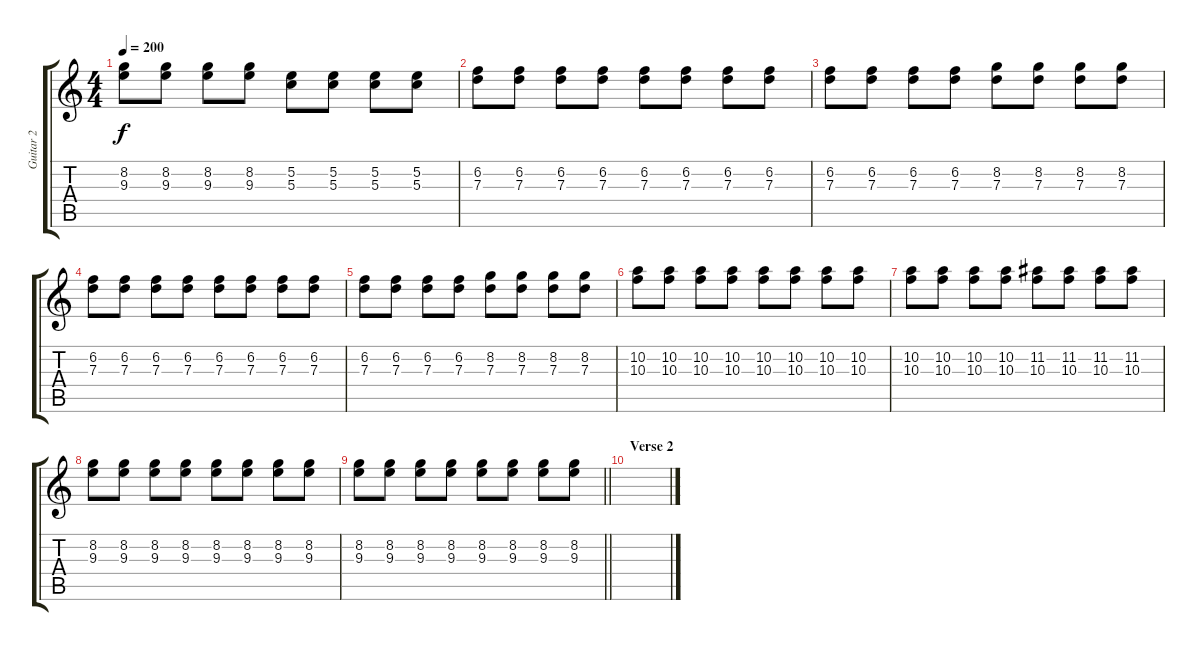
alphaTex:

\track ("Guitar 2" "Guitar 2") {instrument distortionguitar}
\staff {score tabs}
\tuning (E4 B3 G3 D3 A2 D2) {hide}
\ts (4 4)
\tempo 200
\clef g2
\ks c
(8.2 9.3).8{dy f} (8.2 9.3).8 (8.2 9.3).8 (8.2 9.3).8 (5.2 5.3).8 (5.2 5.3).8 (5.2 5.3).8 (5.2 5.3).8 |
(6.2 7.3).8 (6.2 7.3).8 (6.2 7.3).8 (6.2 7.3).8 (6.2 7.3).8 (6.2 7.3).8 (6.2 7.3).8 (6.2 7.3).8 |
(6.2 7.3).8 (6.2 7.3).8 (6.2 7.3).8 (6.2 7.3).8 (8.2 7.3).8 (8.2 7.3).8 (8.2 7.3).8 (8.2 7.3).8 |
(6.2 7.3).8 (6.2 7.3).8 (6.2 7.3).8 (6.2 7.3).8 (6.2 7.3).8 (6.2 7.3).8 (6.2 7.3).8 (6.2 7.3).8 |
(6.2 7.3).8 (6.2 7.3).8 (6.2 7.3).8 (6.2 7.3).8 (8.2 7.3).8 (8.2 7.3).8 (8.2 7.3).8 (8.2 7.3).8 |
(10.2 10.3).8 (10.2 10.3).8 (10.2 10.3).8 (10.2 10.3).8 (10.2 10.3).8 (10.2 10.3).8 (10.2 10.3).8 (10.2 10.3).8 |
(10.2 10.3).8 (10.2 10.3).8 (10.2 10.3).8 (10.2 10.3).8 (11.2 10.3).8 (11.2 10.3).8 (11.2 10.3).8 (11.2 10.3).8 |
(8.2 9.3).8 (8.2 9.3).8 (8.2 9.3).8 (8.2 9.3).8 (8.2 9.3).8 (8.2 9.3).8 (8.2 9.3).8 (8.2 9.3).8 |
\barLineRight lightlight
(8.2 9.3).8 (8.2 9.3).8 (8.2 9.3).8 (8.2 9.3).8 (8.2 9.3).8 (8.2 9.3).8 (8.2 9.3).8 (8.2 9.3).8 |
\section ("" "Verse 2")
